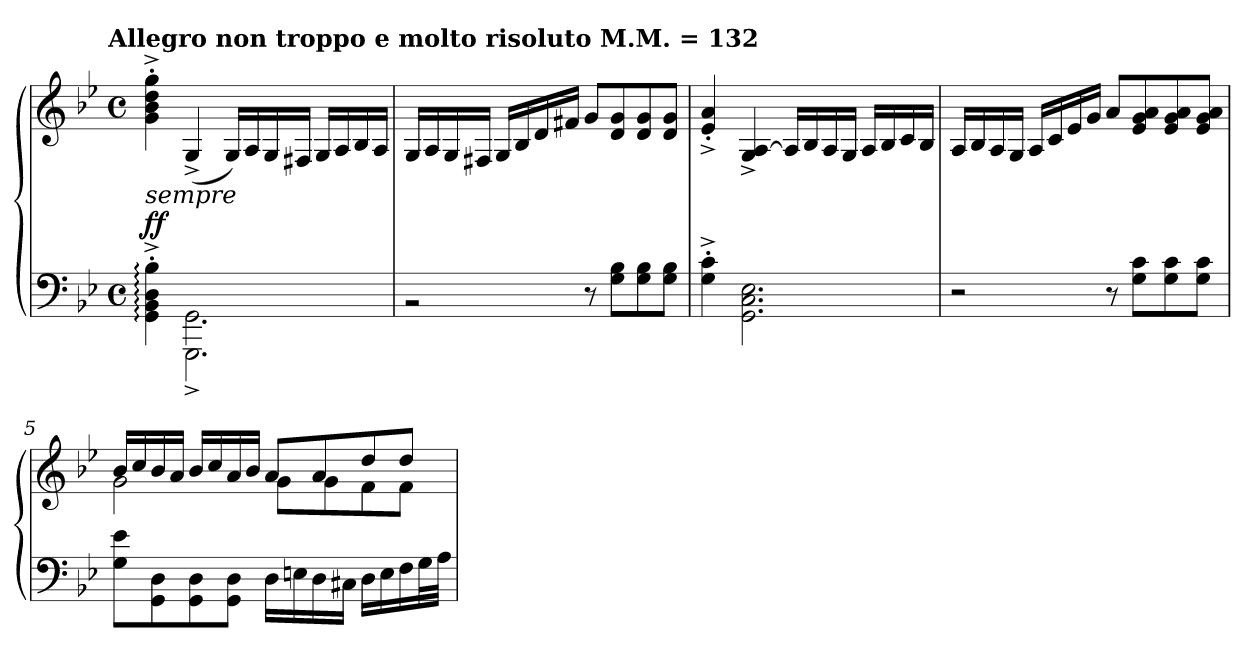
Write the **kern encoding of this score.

**kern	**kern	**dynam
*part1	*part1	*part1
*staff2	*staff1	*staff1/2
*clefF4	*clefG2	*
*k[b-e-]	*k[b-e-]	*
!!LO:TX:omd:t=Allegro non troppo e molto risoluto  M.M.  = 132
*M4/4	*M4/4	*
*met(c)	*met(c)	*
*MM132	*MM132	*
=1	=1	=1
*^	*	*
!LO:TX:a:i:t=sempre	!	!	!
!	!	!	!LO:DY:a=2
4GG:'^\ 4BB-:'^\ 4D:'^\ 4B-:'^\	4ryy	4g'^\ 4b-'^\ 4dd'^\ 4gg'^\	ff
2.GG\	2.GGG^\	(>4G^/	.
.	.	16G/LL)	.
.	.	16A/	.
.	.	16G/	.
.	.	16F#X/JJ	.
.	.	16G/LL	.
.	.	16A/	.
.	.	16B-/	.
.	.	16A/JJ	.
*v	*v	*	*
=2	=2	=2
2rBB	16G/LL	.
.	16A/	.
.	16G/	.
.	16F#X/JJ	.
.	16G/LL	.
.	16B-/	.
.	16d/	.
.	16f#X/JJ	.
8r	8g/L	.
8G\ 8B-\L	8d/ 8g/	.
8G\ 8B-\	8d/ 8g/	.
8G\ 8B-\J	8d/ 8g/J	.
!!LO:LB:g=z
=3	=3	=3
4G'^\ 4c'^\	4e-'^/ 4a'^/	.
2.GG\ 2.C\ 2.E-\	4G^/ [4A^/	.
.	16A/LL]	.
.	16B-/	.
.	16A/	.
.	16G/JJ	.
.	16A/LL	.
.	16B-/	.
.	16c/	.
.	16B-/JJ	.
=4	=4	=4
2r	16A/LL	.
.	16B-/	.
.	16A/	.
.	16G/JJ	.
.	16A/LL	.
.	16c/	.
.	16e-/	.
.	16g/JJ	.
8r	8a/L	.
8G\ 8c\L	8e-/ 8g/ 8a/	.
8G\ 8c\	8e-/ 8g/ 8a/	.
8G\ 8c\J	8e-/ 8g/ 8a/J	.
=5	=5	=5
*	*^	*
8G\ 8e-\L	16b-/LL	2g\	.
.	16cc/	.	.
8GG\ 8D\	16b-/	.	.
.	16a/JJ	.	.
8GG\ 8D\	16b-/LL	.	.
.	16cc/	.	.
8GG\ 8D\J	16a/	.	.
.	16b-/JJ	.	.
16D\LL	8a/L	8g\L	.
16En\	.	.	.
16D\	8a/	8g\	.
16C#X\JJ	.	.	.
16D\LL	8dd/	8f\	.
16E\	.	.	.
16F\	8dd/J	8f\J	.
32G\L	.	.	.
32A\JJJ	.	.	.
*	*v	*v	*
=	=	=
*-	*-	*-
